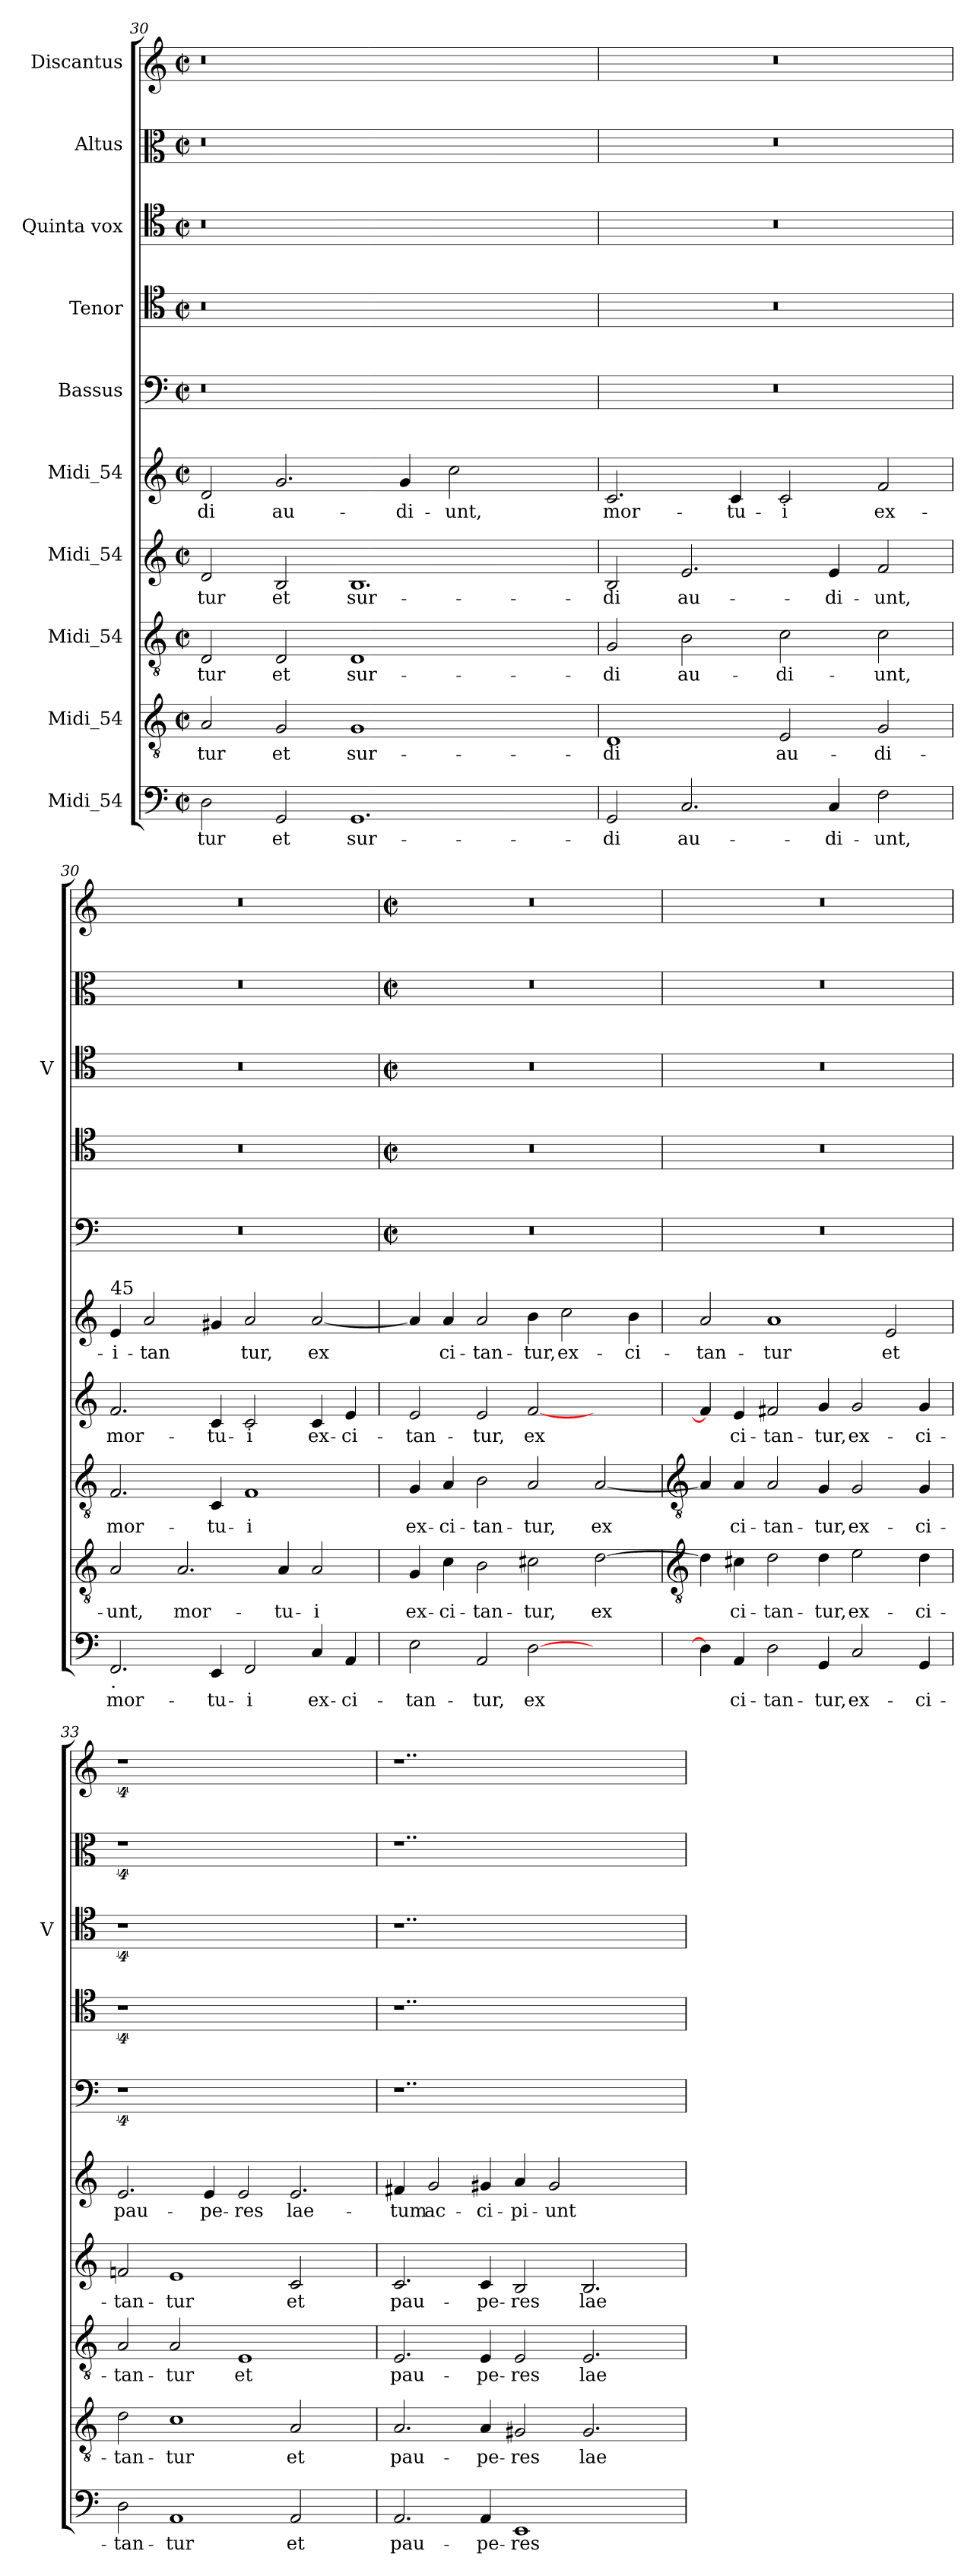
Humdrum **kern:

**kern	**text	**kern	**text	**kern	**text	**kern	**text	**kern	**text	**kern	**kern	**kern	**kern	**kern
*part10	*part10	*part9	*part9	*part8	*part8	*part7	*part7	*part6	*part6	*part5	*part4	*part3	*part2	*part1
*staff10	*staff10	*staff9	*staff9	*staff8	*staff8	*staff7	*staff7	*staff6	*staff6	*staff5	*staff4	*staff3	*staff2	*staff1
*I"Midi_54	*	*I"Midi_54	*	*I"Midi_54	*	*I"Midi_54	*	*I"Midi_54	*	*I"Bassus	*I"Tenor	*I"Quinta vox	*I"Altus	*I"Discantus
*	*	*	*	*	*	*	*	*	*	*	*	*I'V	*	*
*clefF4	*	*clefGv2	*	*clefGv2	*	*clefG2	*	*clefG2	*	*clefF4	*clefC4	*clefC4	*clefC3	*clefG2
*k[]	*	*k[]	*	*k[]	*	*k[]	*	*k[]	*	*k[]	*k[]	*k[]	*k[]	*k[]
*C:	*	*C:	*	*C:	*	*C:	*	*C:	*	*C:	*C:	*C:	*C:	*C:
*M4/2	*	*M4/2	*	*M4/2	*	*M4/2	*	*M4/2	*	*M4/2	*M4/2	*M4/2	*M4/2	*M4/2
*met(c|)	*	*met(c|)	*	*met(c|)	*	*met(c|)	*	*met(c|)	*	*met(c|)	*met(c|)	*met(c|)	*met(c|)	*met(c|)
=30	=30	=30	=30	=30	=30	=30	=30	=30	=30	=30	=30	=30	=30	=30
!	!LO:LY:b	!	!LO:LY:b	!	!LO:LY:b	!	!LO:LY:b	!	!LO:LY:b	!	!	!	!	!
2D	-tur	2A	-tur	2D	-tur	2d	tur	2d	-di	0r	0r	0r	0r	0r
!	!LO:LY:b	!	!LO:LY:b	!	!LO:LY:b	!	!LO:LY:b	!	!LO:LY:b	!	!	!	!	!
2GG	et	2G	et	2D	et	2B	et	2.g	au-	.	.	.	.	.
!	!LO:LY:b	!	!LO:LY:b	!	!LO:LY:b	!	!LO:LY:b	!	!	!	!	!	!	!
1.GG	sur-	1G	sur-	1D	sur-	1.B	sur-	.	.	.	.	.	.	.
!	!	!	!	!	!	!	!	!	!LO:LY:b	!	!	!	!	!
.	.	.	.	.	.	.	.	4g	-di-	.	.	.	.	.
!	!	!	!	!	!	!	!	!	!LO:LY:b	!	!	!	!	!
.	.	.	.	.	.	.	.	2cc	-unt,	.	.	.	.	.
.	.	2ryy	.	2ryy	.	.	.	2ryy	.	2ryy	2ryy	2ryy	2ryy	2ryy
=30	=30	=30	=30	=30	=30	=30	=30	=30	=30	=30	=30	=30	=30	=30
!	!LO:LY:b	!	!LO:LY:b	!	!LO:LY:b	!	!LO:LY:b	!	!LO:LY:b	!	!	!	!	!
2GG	-di	1D	-di	2G	-di	2B	-di	2.c	mor-	0r	0r	0r	0r	0r
!	!LO:LY:b	!	!	!	!LO:LY:b	!	!LO:LY:b	!	!	!	!	!	!	!
2.C	au-	.	.	2B	au-	2.e	au-	.	.	.	.	.	.	.
!	!	!	!	!	!	!	!	!	!LO:LY:b	!	!	!	!	!
.	.	.	.	.	.	.	.	4c	-tu-	.	.	.	.	.
!	!	!	!LO:LY:b	!	!LO:LY:b	!	!	!	!LO:LY:b	!	!	!	!	!
.	.	2E	au-	2c	-di-	.	.	2c	-i	.	.	.	.	.
!	!LO:LY:b	!	!	!	!	!	!LO:LY:b	!	!	!	!	!	!	!
4C	-di-	.	.	.	.	4e	-di-	.	.	.	.	.	.	.
!	!LO:LY:b	!	!LO:LY:b	!	!LO:LY:b	!	!LO:LY:b	!	!LO:LY:b	!	!	!	!	!
2F	-unt,	2G	-di-	2c	-unt,	2f	-unt,	2f	ex-	.	.	.	.	.
=30	=30	=30	=30	=30	=30	=30	=30	=30	=30	=30	=30	=30	=30	=30
!	!	!	!	!	!	!	!	!LO:TX:a:t=45	!	!	!	!	!	!
!LO:TX:b:t=.	!	!	!	!	!	!	!	!	!	!	!	!	!	!
!	!LO:LY:b	!	!LO:LY:b	!	!LO:LY:b	!	!LO:LY:b	!	!LO:LY:b	!	!	!	!	!
2.FF	mor-	2A	-unt,	2.F	mor-	2.f	mor-	4e	-i-	0r	0r	0r	0r	0r
!	!	!	!	!	!	!	!	!	!LO:LY:b	!	!	!	!	!
.	.	.	.	.	.	.	.	2a	-tan	.	.	.	.	.
!	!	!	!LO:LY:b	!	!	!	!	!	!	!	!	!	!	!
.	.	2.A	mor-	.	.	.	.	.	.	.	.	.	.	.
!	!LO:LY:b	!	!	!	!LO:LY:b	!	!LO:LY:b	!	!LO:LY:b	!	!	!	!	!
4EE	-tu-	.	.	4C	-tu-	4c	-tu-	4g#X	-	.	.	.	.	.
!	!LO:LY:b	!	!	!	!LO:LY:b	!	!LO:LY:b	!	!LO:LY:b	!	!	!	!	!
2FF	-i	.	.	1F	-i	2c	-i	2a	tur,	.	.	.	.	.
!	!	!	!LO:LY:b	!	!	!	!	!	!	!	!	!	!	!
.	.	4A	-tu-	.	.	.	.	.	.	.	.	.	.	.
!	!LO:LY:b	!	!LO:LY:b	!	!	!	!LO:LY:b	!	!LO:LY:b	!	!	!	!	!
4C	ex-	2A	-i	.	.	4c	ex-	[2a	ex-	.	.	.	.	.
!	!LO:LY:b	!	!	!	!	!	!LO:LY:b	!	!	!	!	!	!	!
4AA	-ci-	.	.	.	.	4e	-ci-	.	.	.	.	.	.	.
!!LO:LB:g=z
=31	=31	=31	=31	=31	=31	=31	=31	=31	=31	=31	=31	=31	=31	=31
*	*	*	*	*	*	*	*	*	*	*M4/2	*M4/2	*M4/2	*M4/2	*M4/2
*	*	*	*	*	*	*	*	*	*	*met(c|)	*met(c|)	*met(c|)	*met(c|)	*met(c|)
!	!LO:LY:b	!	!LO:LY:b	!	!LO:LY:b	!	!LO:LY:b	!	!LO:LY:b	!	!	!	!	!
2E	-tan-	4G	ex-	4G	ex-	2e	-tan-	4a]	--	0r	0r	0r	0r	0r
!	!	!	!LO:LY:b	!	!LO:LY:b	!	!	!	!LO:LY:b	!	!	!	!	!
.	.	4c	-ci-	4A	-ci-	.	.	4a	ci-	.	.	.	.	.
!	!LO:LY:b	!	!LO:LY:b	!	!LO:LY:b	!	!LO:LY:b	!	!LO:LY:b	!	!	!	!	!
2AA	-tur,	2B	-tan-	2B	-tan-	2e	-tur,	2a	-tan-	.	.	.	.	.
!	!LO:LY:b	!	!LO:LY:b	!	!LO:LY:b	!	!LO:LY:b	!	!LO:LY:b	!	!	!	!	!
[2D	ex-	2c#X	-tur,	2A	-tur,	[2f	ex-	4b	-tur,	.	.	.	.	.
!	!	!	!	!	!	!	!	!	!LO:LY:b	!	!	!	!	!
.	.	.	.	.	.	.	.	2cc	ex-	.	.	.	.	.
!	!	!	!LO:LY:b	!	!LO:LY:b	!	!	!	!	!	!	!	!	!
2ryy	.	[2d	ex-	[2A	ex-	2ryy	.	.	.	.	.	.	.	.
!	!	!	!	!	!	!	!	!	!LO:LY:b	!	!	!	!	!
.	.	.	.	.	.	.	.	4b	-ci-	.	.	.	.	.
!!LO:LB:g=z
=32	=32	=32	=32	=32	=32	=32	=32	=32	=32	=32	=32	=32	=32	=32
*	*	*clefGv2	*	*clefGv2	*	*	*	*	*	*	*	*	*	*
!	!LO:LY:b	!	!LO:LY:b	!	!LO:LY:b	!	!LO:LY:b	!	!LO:LY:b	!	!	!	!	!
4D]	--	4d]	--	4A]	--	4f]	--	2a	-tan-	0r	0r	0r	0r	0r
!	!LO:LY:b	!	!LO:LY:b	!	!LO:LY:b	!	!LO:LY:b	!	!	!	!	!	!	!
4AA	ci-	4c#X	ci-	4A	ci-	4e	ci-	.	.	.	.	.	.	.
!	!LO:LY:b	!	!LO:LY:b	!	!LO:LY:b	!	!LO:LY:b	!	!LO:LY:b	!	!	!	!	!
2D	-tan-	2d	-tan-	2A	-tan-	2f#X	-tan-	1a	-tur	.	.	.	.	.
!	!LO:LY:b	!	!LO:LY:b	!	!LO:LY:b	!	!LO:LY:b	!	!	!	!	!	!	!
4GG	-tur,	4d	-tur,	4G	-tur,	4g	-tur,	.	.	.	.	.	.	.
!	!LO:LY:b	!	!LO:LY:b	!	!LO:LY:b	!	!LO:LY:b	!	!	!	!	!	!	!
2C	ex-	2e	ex-	2G	ex-	2g	ex-	.	.	.	.	.	.	.
!	!	!	!	!	!	!	!	!	!LO:LY:b	!	!	!	!	!
.	.	.	.	.	.	.	.	2e	et	.	.	.	.	.
!	!LO:LY:b	!	!LO:LY:b	!	!LO:LY:b	!	!LO:LY:b	!	!	!	!	!	!	!
4GG	-ci-	4d	-ci-	4G	-ci-	4g	-ci-	.	.	.	.	.	.	.
=33	=33	=33	=33	=33	=33	=33	=33	=33	=33	=33	=33	=33	=33	=33
!	!LO:LY:b	!	!LO:LY:b	!	!LO:LY:b	!	!LO:LY:b	!	!LO:LY:b	!	!	!	!	!
2D	-tan-	2d	-tan-	2A	-tan-	2fn	-tan-	2.e	pau-	4%9r	4%9r	4%9r	4%9r	4%9r
!	!LO:LY:b	!	!LO:LY:b	!	!LO:LY:b	!	!LO:LY:b	!	!	!	!	!	!	!
1AA	-tur	1c	-tur	2A	-tur	1e	-tur	.	.	.	.	.	.	.
!	!	!	!	!	!	!	!	!	!LO:LY:b	!	!	!	!	!
.	.	.	.	.	.	.	.	4e	-pe-	.	.	.	.	.
!	!	!	!	!	!LO:LY:b	!	!	!	!LO:LY:b	!	!	!	!	!
.	.	.	.	1E	et	.	.	2e	-res	.	.	.	.	.
!	!LO:LY:b	!	!LO:LY:b	!	!	!	!LO:LY:b	!	!LO:LY:b	!	!	!	!	!
2AA	et	2A	et	.	.	2c	et	2.e	lae-	.	.	.	.	.
4ryy	.	4ryy	.	4ryy	.	4ryy	.	.	.	.	.	.	.	.
=33	=33	=33	=33	=33	=33	=33	=33	=33	=33	=33	=33	=33	=33	=33
!	!LO:LY:b	!	!LO:LY:b	!	!LO:LY:b	!	!LO:LY:b	!	!LO:LY:b	!	!	!	!	!
2.AA	pau-	2.A	pau-	2.E	pau-	2.c	pau-	4f#X	-tum	1..r	1..r	1..r	1..r	1..r
!	!	!	!	!	!	!	!	!	!LO:LY:b	!	!	!	!	!
.	.	.	.	.	.	.	.	2g	ac-	.	.	.	.	.
!	!LO:LY:b	!	!LO:LY:b	!	!LO:LY:b	!	!LO:LY:b	!	!LO:LY:b	!	!	!	!	!
4AA	-pe-	4A	-pe-	4E	-pe-	4c	-pe-	4g#X	-ci-	.	.	.	.	.
!	!LO:LY:b	!	!LO:LY:b	!	!LO:LY:b	!	!LO:LY:b	!	!LO:LY:b	!	!	!	!	!
1EE	-res	2G#X	-res	2E	-res	2B	-res	4a	-pi-	.	.	.	.	.
!	!	!	!	!	!	!	!	!	!LO:LY:b	!	!	!	!	!
.	.	.	.	.	.	.	.	2g#	-unt	.	.	.	.	.
!	!	!	!LO:LY:b	!	!LO:LY:b	!	!LO:LY:b	!	!	!	!	!	!	!
.	.	2.G#	lae-	2.E	lae-	2.B	lae-	.	.	.	.	.	.	.
.	.	.	.	.	.	.	.	2ryy	.	2ryy	2ryy	2ryy	2ryy	2ryy
4ryy	.	.	.	.	.	.	.	.	.	.	.	.	.	.
=	=	=	=	=	=	=	=	=	=	=	=	=	=	=
*-	*-	*-	*-	*-	*-	*-	*-	*-	*-	*-	*-	*-	*-	*-
